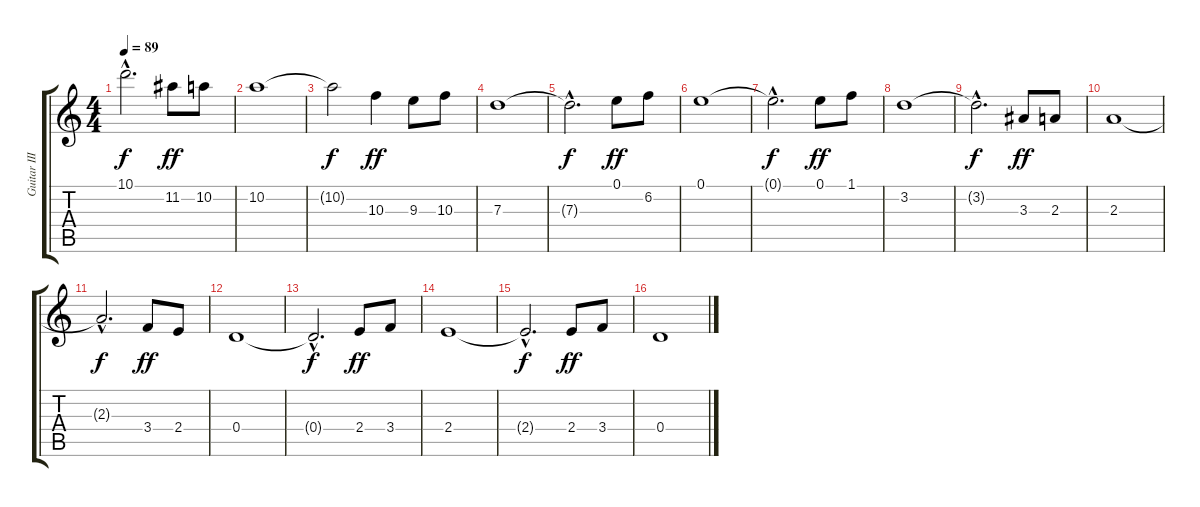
\track ("Guitar III" "Guitar III") {instrument overdrivenguitar}
\staff {score tabs}
\tuning (E4 B3 G3 D3 A2 E2) {hide}
\ts (4 4)
\tempo 89
\clef g2
\ks c
10.1{hac t}.2{d dy f} 11.2.8{dy ff} 10.2.8 |
10.2.1 |
10.2{t}.2{dy f} 10.3.4{dy ff} 9.3.8 10.3.8 |
7.3.1 |
7.3{hac t}.2{d dy f} 0.1.8{dy ff} 6.2.8 |
0.1.1 |
0.1{hac t}.2{d dy f} 0.1.8{dy ff} 1.1.8 |
3.2.1 |
3.2{hac t}.2{d dy f} 3.3.8{dy ff} 2.3.8 |
2.3.1 |
2.3{hac t}.2{d dy f} 3.4.8{dy ff} 2.4.8 |
0.4.1 |
0.4{hac t}.2{d dy f} 2.4.8{dy ff} 3.4.8 |
2.4.1 |
2.4{hac t}.2{d dy f} 2.4.8{dy ff} 3.4.8 |
0.4.1
